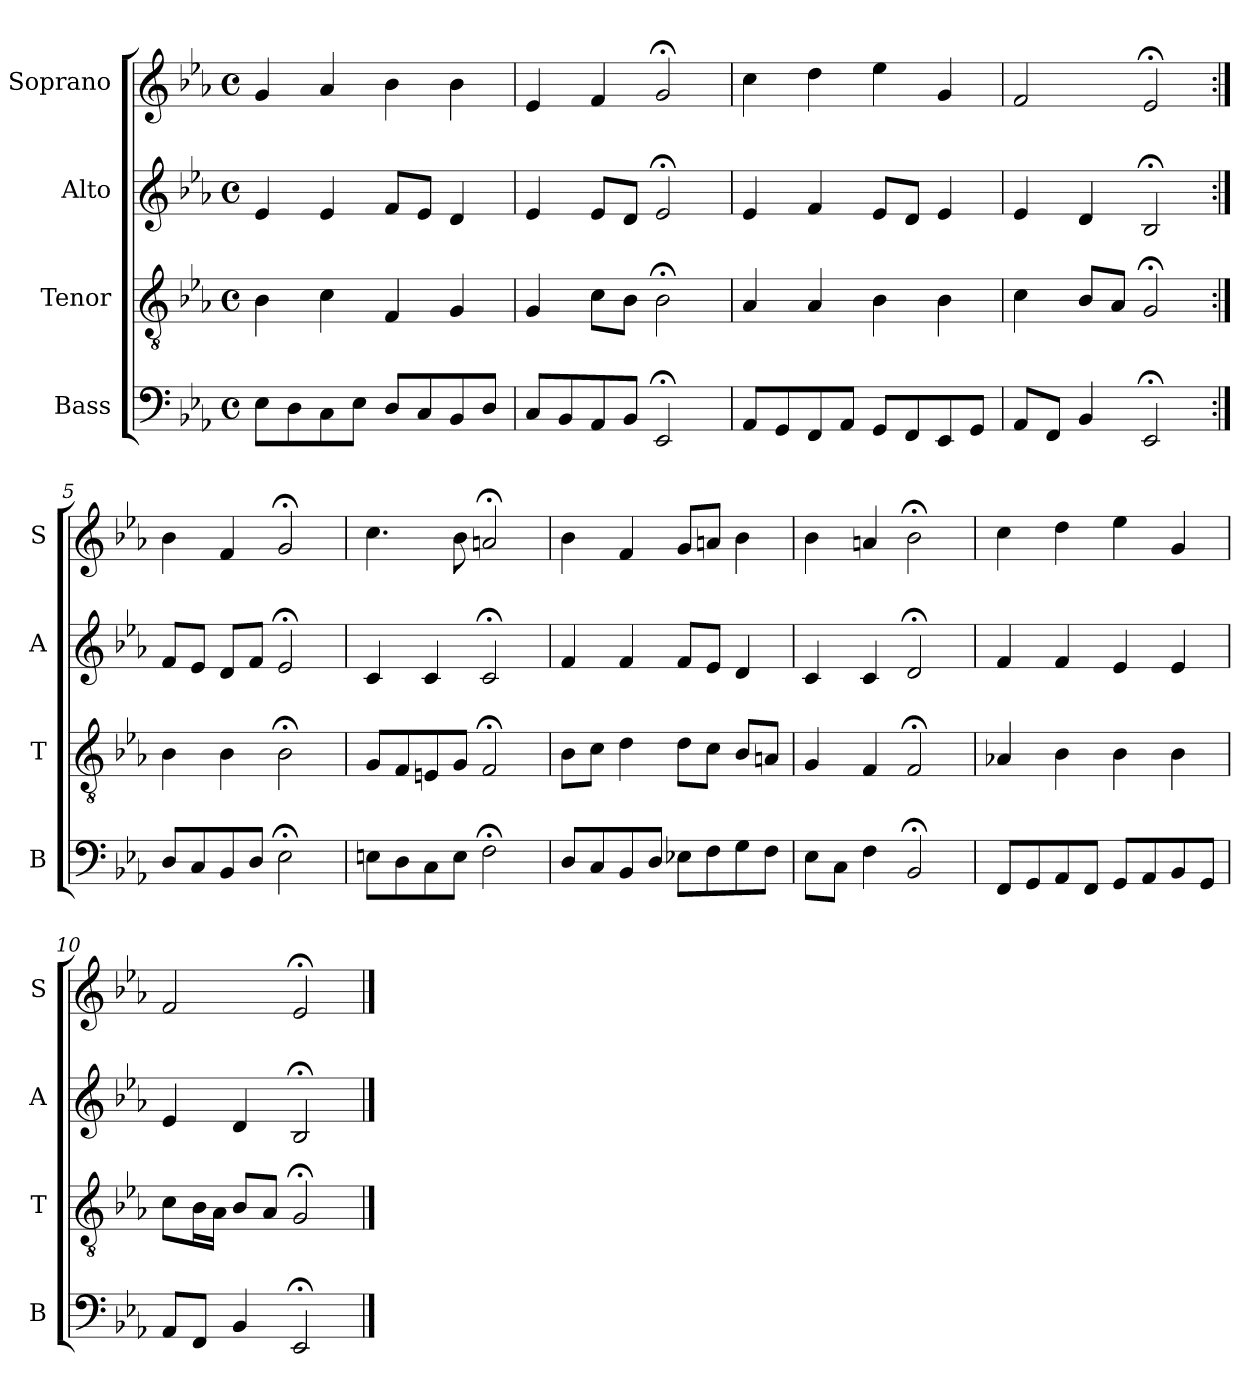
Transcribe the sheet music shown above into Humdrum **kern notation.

**kern	**kern	**kern	**kern
*part4	*part3	*part2	*part1
*staff4	*staff3	*staff2	*staff1
*I"Bass	*I"Tenor	*I"Alto	*I"Soprano
*I'B	*I'T	*I'A	*I'S
*clefF4	*clefGv2	*clefG2	*clefG2
*k[b-e-a-]	*k[b-e-a-]	*k[b-e-a-]	*k[b-e-a-]
*E-:	*E-:	*E-:	*E-:
*M4/4	*M4/4	*M4/4	*M4/4
*met(c)	*met(c)	*met(c)	*met(c)
*MM100	*MM100	*MM100	*MM100
=1	=1	=1	=1
8E-L	4B-	4e-	4g
8D	.	.	.
8C	4c	4e-	4a-
8E-J	.	.	.
8DL	4F	8fL	4b-
8C	.	8e-J	.
8BB-	4G	4d	4b-
8DJ	.	.	.
=2	=2	=2	=2
8CL	4G	4e-	4e-
8BB-	.	.	.
8AA-	8cL	8e-L	4f
8BB-J	8B-J	8dJ	.
2EE-;<	2B-;<	2e-;<	2g;<
=3	=3	=3	=3
8AA-L	4A-	4e-	4cc
8GG	.	.	.
8FF	4A-	4f	4dd
8AA-J	.	.	.
8GGL	4B-	8e-L	4ee-
8FF	.	8dJ	.
8EE-	4B-	4e-	4g
8GGJ	.	.	.
=4	=4	=4	=4
8AA-L	4c	4e-	2f
8FFJ	.	.	.
4BB-	8B-L	4d	.
.	8A-J	.	.
2EE-;<	2G;<	2B-;<	2e-;<
=5:|!	=5:|!	=5:|!	=5:|!
8DL	4B-	8fL	4b-
8C	.	8e-J	.
8BB-	4B-	8dL	4f
8DJ	.	8fJ	.
2E-;<	2B-;<	2e-;<	2g;<
=6	=6	=6	=6
8EnL	8GL	4c	4.cc
8D	8F	.	.
8C	8En	4c	.
8EJ	8GJ	.	8b-
2F;<	2F;<	2c;<	2an;<
=7	=7	=7	=7
8DL	8B-L	4f	4b-
8C	8cJ	.	.
8BB-	4d	4f	4f
8DJ	.	.	.
8E-XL	8dL	8fL	8gL
8F	8cJ	8e-J	8anJ
8G	8B-L	4d	4b-
8FJ	8AnJ	.	.
=8	=8	=8	=8
8E-L	4G	4c	4b-
8CJ	.	.	.
4F	4F	4c	4an
2BB-;<	2F;<	2d;<	2b-;<
=9	=9	=9	=9
8FFL	4A-X	4f	4cc
8GG	.	.	.
8AA-	4B-	4f	4dd
8FFJ	.	.	.
8GGL	4B-	4e-	4ee-
8AA-	.	.	.
8BB-	4B-	4e-	4g
8GGJ	.	.	.
=10	=10	=10	=10
8AA-L	8cL	4e-	2f
8FFJ	16B-L	.	.
.	16A-JJ	.	.
4BB-	8B-L	4d	.
.	8A-J	.	.
2EE-;<	2G;<	2B-;<	2e-;<
==	==	==	==
*-	*-	*-	*-
